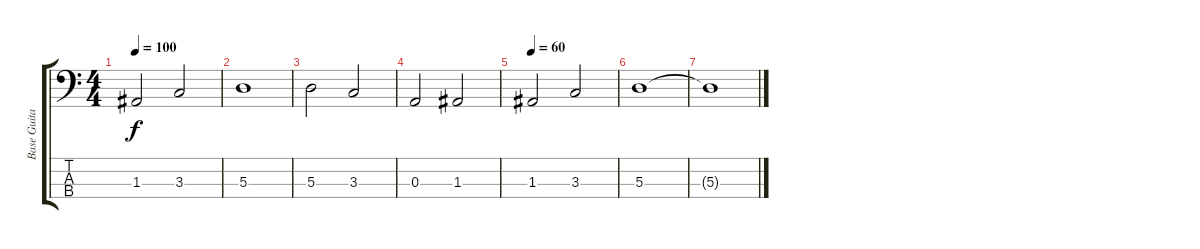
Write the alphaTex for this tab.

\track ("Base Guitar" "Base Guita") {instrument electricbassfinger}
\staff {score tabs}
\tuning (G2 D2 A1 E1) {hide}
\ts (4 4)
\tempo 100
\clef f4
\ks c
1.3.2{dy f} 3.3.2 |
5.3.1 |
5.3.2 3.3.2 |
0.3.2 1.3.2 |
\tempo 60
1.3.2 3.3.2 |
5.3.1{volume 0} |
5.3{t}.1
